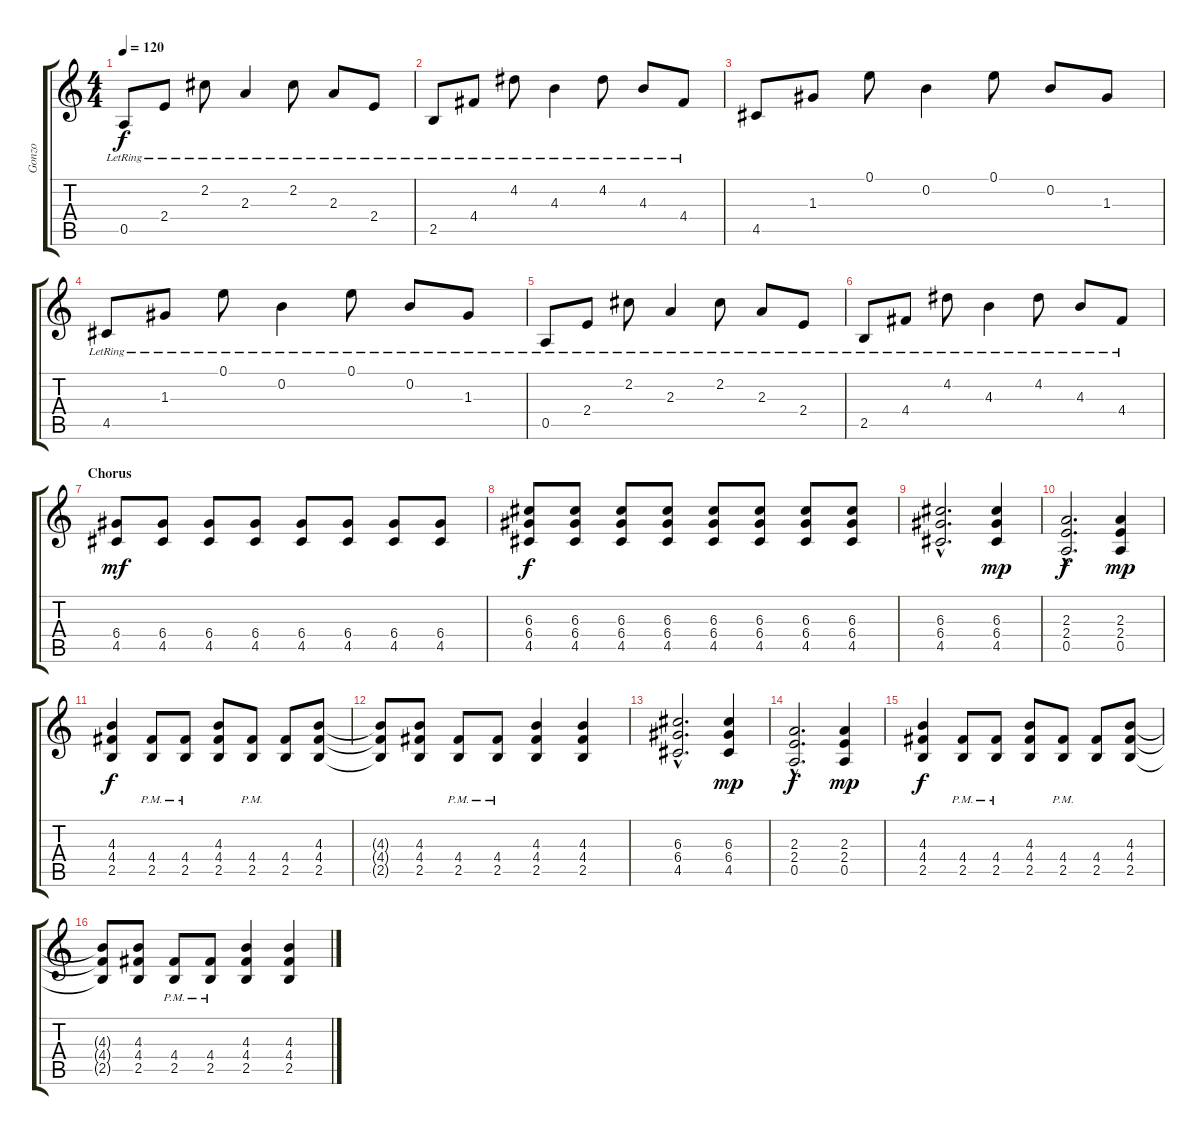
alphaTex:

\track ("Gonzo" "Gonzo") {instrument acousticguitarsteel}
\staff {score tabs}
\tuning (E4 B3 G3 D3 A2 E2) {hide}
\ts (4 4)
\tempo 120
\clef g2
\ks c
0.5{lr}.8{dy f} 2.4{lr}.8 2.2{lr}.8 2.3{lr}.4 2.2{lr}.8 2.3{lr}.8 2.4{lr}.8 |
2.5{lr}.8 4.4{lr}.8 4.2{lr}.8 4.3{lr}.4 4.2{lr}.8 4.3{lr}.8 4.4{lr}.8 |
4.5.8 1.3.8 0.1.8 0.2.4 0.1.8 0.2.8 1.3.8 |
4.5{lr}.8 1.3{lr}.8 0.1{lr}.8 0.2{lr}.4 0.1{lr}.8 0.2{lr}.8 1.3{lr}.8 |
0.5{lr}.8 2.4{lr}.8 2.2{lr}.8 2.3{lr}.4 2.2{lr}.8 2.3{lr}.8 2.4{lr}.8 |
2.5{lr}.8 4.4{lr}.8 4.2{lr}.8 4.3{lr}.4 4.2{lr}.8 4.3{lr}.8 4.4{lr}.8 |
\section ("" "Chorus")
(6.4 4.5).8{dy mf instrument distortionguitar} (6.4 4.5).8 (6.4 4.5).8 (6.4 4.5).8 (6.4 4.5).8 (6.4 4.5).8 (6.4 4.5).8 (6.4 4.5).8 |
(6.3 6.4 4.5).8{dy f} (6.3 6.4 4.5).8 (6.3 6.4 4.5).8 (6.3 6.4 4.5).8 (6.3 6.4 4.5).8 (6.3 6.4 4.5).8 (6.3 6.4 4.5).8 (6.3 6.4 4.5).8 |
(6.3{hac} 6.4{hac} 4.5{hac}).2{d} (6.3 6.4 4.5).4{dy mp} |
(2.3{hac} 2.4{hac} 0.5{hac}).2{d dy f} (2.3 2.4 0.5).4{dy mp} |
(4.3 4.4 2.5).4{dy f} (4.4{pm} 2.5{pm}).8 (4.4{pm} 2.5{pm}).8 (4.3 4.4 2.5).8 (4.4{pm} 2.5).8 (4.4 2.5).8 (4.3 4.4 2.5).8 |
(4.3{t} 4.4{t} 2.5{t}).8 (4.3 4.4 2.5).8 (4.4{pm} 2.5{pm}).8 (4.4{pm} 2.5{pm}).8 (4.3 4.4 2.5).4 (4.3 4.4 2.5).4 |
(6.3{hac} 6.4{hac} 4.5{hac}).2{d} (6.3 6.4 4.5).4{dy mp} |
(2.3{hac} 2.4{hac} 0.5{hac}).2{d dy f} (2.3 2.4 0.5).4{dy mp} |
(4.3 4.4 2.5).4{dy f} (4.4{pm} 2.5{pm}).8 (4.4{pm} 2.5{pm}).8 (4.3 4.4 2.5).8 (4.4{pm} 2.5).8 (4.4 2.5).8 (4.3 4.4 2.5).8 |
(4.3{t} 4.4{t} 2.5{t}).8 (4.3 4.4 2.5).8 (4.4{pm} 2.5{pm}).8 (4.4{pm} 2.5{pm}).8 (4.3 4.4 2.5).4 (4.3 4.4 2.5).4
